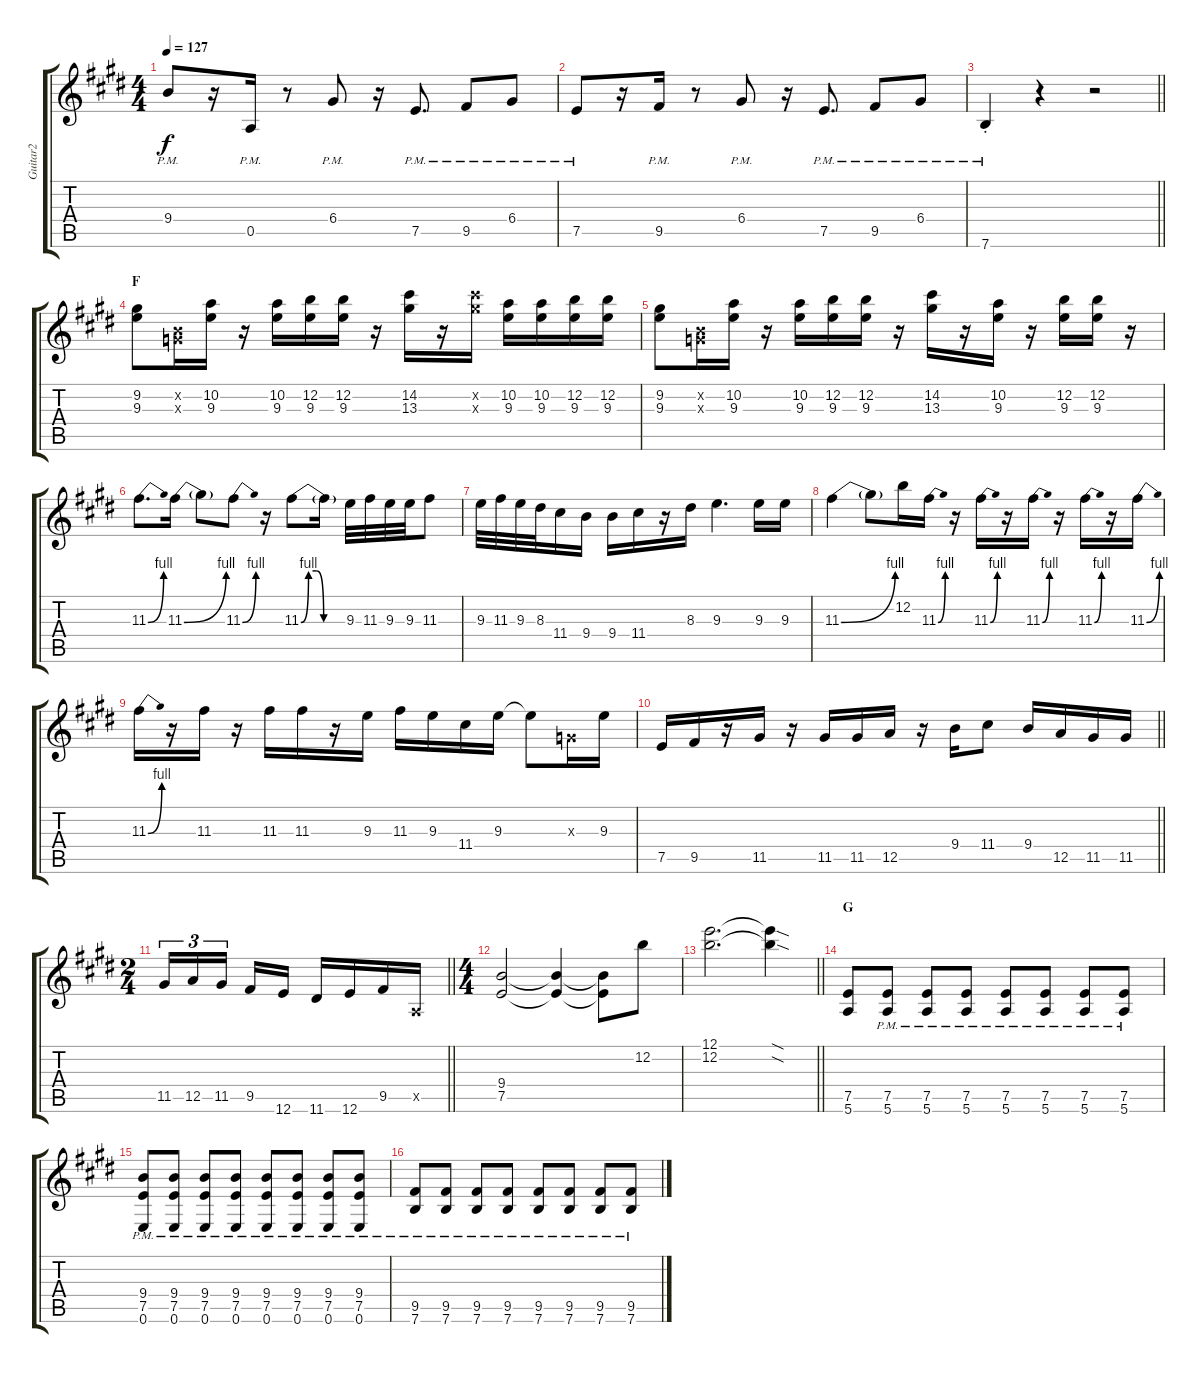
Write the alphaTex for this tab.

\track ("Guitar2" "Guitar2") {instrument overdrivenguitar}
\staff {score tabs}
\tuning (E4 B3 G3 D3 A2 E2) {hide}
\ts (4 4)
\tempo 127
\clef g2
\ks e
9.4{pm}.8{dy f} r.16 0.5{pm}.16 r.8 6.4{pm}.8 r.16 7.5{pm}.8{d} 9.5{pm}.8 6.4{pm}.8 |
7.5{pm}.8 r.16 9.5{pm}.16 r.8 6.4{pm}.8 r.16 7.5{pm}.8{d} 9.5{pm}.8 6.4{pm}.8 |
\barLineRight lightlight
7.6{pm st}.4 r.4 r.2 |
\section ("" "F")
(9.2 9.3).8 (0.2{x} 0.3{x}).16 (10.2 9.3).16 r.16 (10.2 9.3).16 (12.2 9.3).16 (12.2 9.3).16 r.16 (14.2 13.3).16 r.16 (14.2{x} 13.3{x}).16 (10.2 9.3).16 (10.2 9.3).16 (12.2 9.3).16 (12.2 9.3).16 |
(9.2 9.3).8 (0.2{x} 0.3{x}).16 (10.2 9.3).16 r.16 (10.2 9.3).16 (12.2 9.3).16 (12.2 9.3).16 r.16 (14.2 13.3).16 r.16 (10.2 9.3).16 r.16 (12.2 9.3).16 (12.2 9.3).16 r.16 |
11.3{be (bend 0 0 60 4)}.8{d} 11.3{be (bend 0 0 60 4)}.16 11.3{t}.8 11.3{be (bend 0 0 60 4)}.8 r.16 11.3{be (custom 0 0 10 4 20 4 30 0 60 0)}.8 11.3{t}.16 9.3.32 11.3.32 9.3.32 9.3.32 11.3.8 |
9.3.32 11.3.32 9.3.32 8.3.32 11.4.16 9.4.16 9.4.16 11.4.16 r.16 8.3.16 9.3.4{d} 9.3.16 9.3.16 |
11.3{be (bend 0 0 60 4)}.4 11.3{t}.8 12.2.16 11.3{be (bend 0 0 60 4)}.16 r.16 11.3{be (bend 0 0 60 4)}.16 r.16 11.3{be (bend 0 0 60 4)}.16 r.16 11.3{be (bend 0 0 60 4)}.16 r.16 11.3{be (bend 0 0 60 4)}.16 |
11.3{be (bend 0 0 60 4)}.16 r.16 11.3.16 r.16 11.3.16 11.3.16 r.16 9.3.16 11.3.16 9.3.16 11.4.16 9.3.16 9.3{t}.8 0.3{x}.16 9.3.16 |
\barLineRight lightlight
7.5.16 9.5.16 r.16 11.5.16 r.16 11.5.16 11.5.16 12.5.16 r.16 9.4.16 11.4.8 9.4.16 12.5.16 11.5.16 11.5.16 |
\ts (2 4)
\barLineRight lightlight
11.5.16{tu (3 2)} 12.5.16{tu (3 2)} 11.5.16{tu (3 2) beam splitsecondary} 9.5.16 12.6.16 11.6.16 12.6.16 9.5.16 0.5{x}.16 |
\ts (4 4)
(9.4 7.5).2 (9.4{t} 7.5{t}).4 (9.4{t} 7.5{t}).8 12.2.8 |
\barLineRight lightlight
(12.1 12.2).2{d} (12.1{sod t} 12.2{sod t}).4 |
\section ("" "G")
(7.5 5.6).8 (7.5{pm} 5.6{pm}).8 (7.5{pm} 5.6{pm}).8 (7.5{pm} 5.6{pm}).8 (7.5{pm} 5.6{pm}).8 (7.5{pm} 5.6{pm}).8 (7.5{pm} 5.6{pm}).8 (7.5{pm} 5.6{pm}).8 |
(9.4{pm} 7.5{pm} 0.6{pm}).8 (9.4{pm} 7.5{pm} 0.6{pm}).8 (9.4{pm} 7.5{pm} 0.6{pm}).8 (9.4{pm} 7.5{pm} 0.6{pm}).8 (9.4{pm} 7.5{pm} 0.6{pm}).8 (9.4{pm} 7.5{pm} 0.6{pm}).8 (9.4{pm} 7.5{pm} 0.6{pm}).8 (9.4{pm} 7.5{pm} 0.6{pm}).8 |
(9.5{pm} 7.6{pm}).8 (9.5{pm} 7.6{pm}).8 (9.5{pm} 7.6{pm}).8 (9.5{pm} 7.6{pm}).8 (9.5{pm} 7.6{pm}).8 (9.5{pm} 7.6{pm}).8 (9.5{pm} 7.6{pm}).8 (9.5{pm} 7.6{pm}).8
